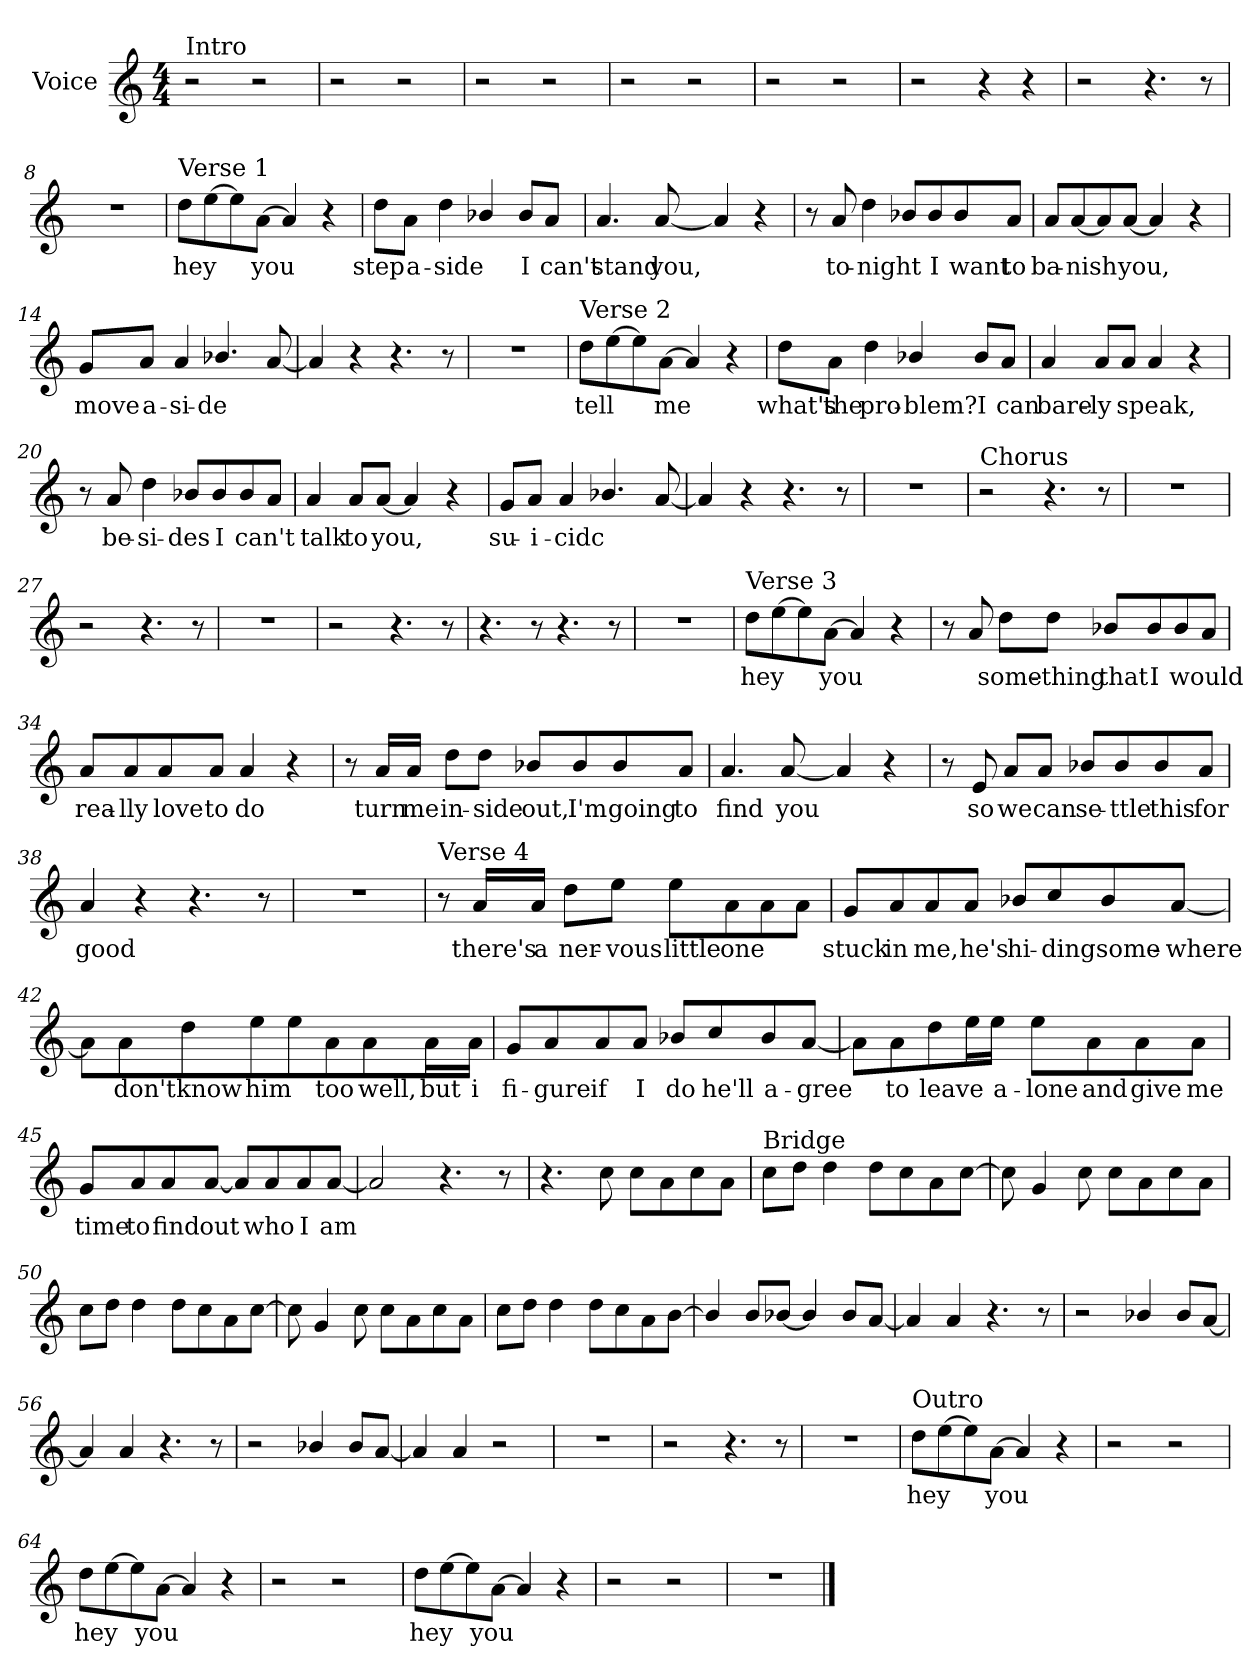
**kern	**text
*part1	*part1
*staff1	*staff1
*I"Voice	*
*I'Voice	*
*clefG2	*
*M4/4	*
=1	=1
!LO:TX:a:t=Intro	!
2r	.
2r	.
=2	=2
2r	.
2r	.
=3	=3
2r	.
2r	.
=4	=4
2r	.
2r	.
!!LO:LB:g=z
=5	=5
2r	.
2r	.
=6	=6
2r	.
4r	.
4r	.
=7	=7
2r	.
4.r	.
8r	.
=8	=8
1r	.
!!LO:LB:g=z
=9	=9
!LO:TX:a:t=Verse 1	!
8dd\L	hey
[8ee\	.
8ee\]	.
[8a\J	you
4a/]	.
4r	.
=10	=10
8dd\L	step
8a\J	a-
4dd\	side
4b-X/	.
8b-/L	I
8a/J	can't
=11	=11
4.a/	stand
[8a/	you,
4a/]	.
4r	.
=12	=12
8r	.
8a/	to-
4dd\	night
8b-X/L	.
8b-/	I
8b-/	want
8a/J	to
!!LO:LB:g=z
=13	=13
8a/L	ba-
[8a/	nish
8a/]	.
[8a/J	you,
4a/]	.
4r	.
=14	=14
8g/L	move
8a/J	a-
4a/	si-
4.b-X/	de
[8a/	.
=15	=15
4a/]	.
4r	.
4.r	.
8r	.
=16	=16
1r	.
!!LO:LB:g=z
=17	=17
!LO:TX:a:t=Verse 2	!
8dd\L	tell
[8ee\	.
8ee\]	.
[8a\J	me
4a/]	.
4r	.
=18	=18
8dd\L	what's
8a\J	the
4dd\	pro-
4b-X/	blem?
8b-/L	I
8a/J	can
=19	=19
4a/	bare-
8a/L	ly
8a/J	speak,
4a/	.
4r	.
=20	=20
8r	.
8a/	be-
4dd\	si-
8b-X/L	des
8b-/	I
8b-/	can't
8a/J	.
!!LO:LB:g=z
=21	=21
4a/	talk
8a/L	to
[8a/J	you,
4a/]	.
4r	.
=22	=22
8g/L	su-
8a/J	i-
4a/	cidc
4.b-X/	.
[8a/	.
=23	=23
4a/]	.
4r	.
4.r	.
8r	.
=24	=24
1r	.
!!LO:LB:g=z
=25	=25
!LO:TX:a:t=Chorus	!
2r	.
4.r	.
8r	.
=26	=26
1r	.
=27	=27
2r	.
4.r	.
8r	.
=28	=28
1r	.
!!LO:LB:g=z
=29	=29
2r	.
4.r	.
8r	.
=30	=30
4.r	.
8r	.
4.r	.
8r	.
=31	=31
1r	.
!!LO:LB:g=z
=32	=32
!LO:TX:a:t=Verse 3	!
8dd\L	hey
[8ee\	.
8ee\]	.
[8a\J	you
4a/]	.
4r	.
=33	=33
8r	there's
8a/	.
8dd\L	some-
8dd\J	thing
8b-X/L	that
8b-/	I
8b-/	would
8a/J	.
=34	=34
8a/L	rea-
8a/	lly
8a/	love
8a/J	to
4a/	do
4r	.
!!LO:LB:g=z
=35	=35
8r	.
16a/LL	turn
16a/JJ	me
8dd\L	in-
8dd\J	side
8b-X/L	out,
8b-/	I'm
8b-/	going
8a/J	to
=36	=36
4.a/	find
[8a/	you
4a/]	.
4r	.
!!LO:LB:g=z
=37	=37
8r	.
8e/	so
8a/L	we
8a/J	can
8b-X/L	se-
8b-/	ttle
8b-/	this
8a/J	for
=38	=38
4a/	good
4r	.
4.r	.
8r	.
=39	=39
1r	.
!!LO:LB:g=z
=40	=40
!LO:TX:a:t=Verse 4	!
8r	.
16a/LL	there's
16a/JJ	a
8dd\L	ner-
8ee\J	vous
8ee\L	little
8a\	one
8a\	.
8a\J	.
=41	=41
8g/L	stuck
8a/	in
8a/	me,
8a/J	he's
8b-X/L	hi-
8cc/	ding
8b-/	some-
[8a/J	where
=42	=42
8a\L]	.
8a\	don't
8dd\	know
8ee\J	him
8ee\L	.
8a\J	too
8a/L	well,
16a/	but
16a/JJ	i
!!LO:LB:g=z
=43	=43
8g/L	fi-
8a/	gure
8a/	if
8a/J	I
8b-X/L	do
8cc/	he'll
8b-/	a-
[8a/J	gree
=44	=44
8a/L]	.
8a/J	to
8dd\L	leave
16ee\	.
16ee\JJ	a-
8ee\L	lone
8a\	and
8a\	give
8a\J	me
!!LO:LB:g=z
=45	=45
8g/L	time
8a/	to
8a/	find
[8a/J	out
8a/L]	.
8a/	who
8a/	I
[8a/J	am
=46	=46
2a/]	.
4.r	.
8r	.
=47	=47
4.r	.
8cc\	.
8cc\L	.
8a\	.
8cc\	.
8a\J	.
!!LO:LB:g=z
=48	=48
!LO:TX:a:t=Bridge	!
8cc\L	.
8dd\J	.
4dd\	.
8dd\L	.
8cc\	.
8a\	.
[8cc\J	.
=49	=49
8cc\]	.
4g/	.
8cc\	.
8cc\L	.
8a\	.
8cc\	.
8a\J	.
=50	=50
8cc\L	.
8dd\J	.
4dd\	.
8dd\L	.
8cc\	.
8a\	.
[8cc\J	.
=51	=51
8cc\]	.
4g/	.
8cc\	.
8cc\L	.
8a\	.
8cc\	.
8a\J	.
!!LO:LB:g=z
=52	=52
8cc\L	.
8dd\J	.
4dd\	.
8dd\L	.
8cc\	.
8a\	.
[8b\J	.
=53	=53
4b/]	.
8b/L	.
[8b-X/J	.
4b-/]	.
8b-/L	.
[8a/J	.
=54	=54
4a/]	.
4a/	.
4.r	.
8r	.
!!LO:LB:g=z
=55	=55
2r	.
4b-X/	.
8b-/L	.
[8a/J	.
=56	=56
4a/]	.
4a/	.
4.r	.
8r	.
=57	=57
2r	.
4b-X/	.
8b-/L	.
[8a/J	.
!!LO:LB:g=z
=58	=58
4a/]	.
4a/	.
2r	.
=59	=59
1r	.
=60	=60
2r	.
4.r	.
8r	.
=61	=61
1r	.
!!LO:LB:g=z
=62	=62
!LO:TX:a:t=Outro	!
8dd\L	hey
[8ee\	.
8ee\]	.
[8a\J	you
4a/]	.
4r	.
=63	=63
2r	.
2r	.
=64	=64
8dd\L	hey
[8ee\	.
8ee\]	.
[8a\J	you
4a/]	.
4r	.
=65	=65
2r	.
2r	.
!!LO:LB:g=z
=66	=66
8dd\L	hey
[8ee\	.
8ee\]	.
[8a\J	you
4a/]	.
4r	.
=67	=67
2r	.
2r	.
=68	=68
1r	.
==	==
*-	*-
